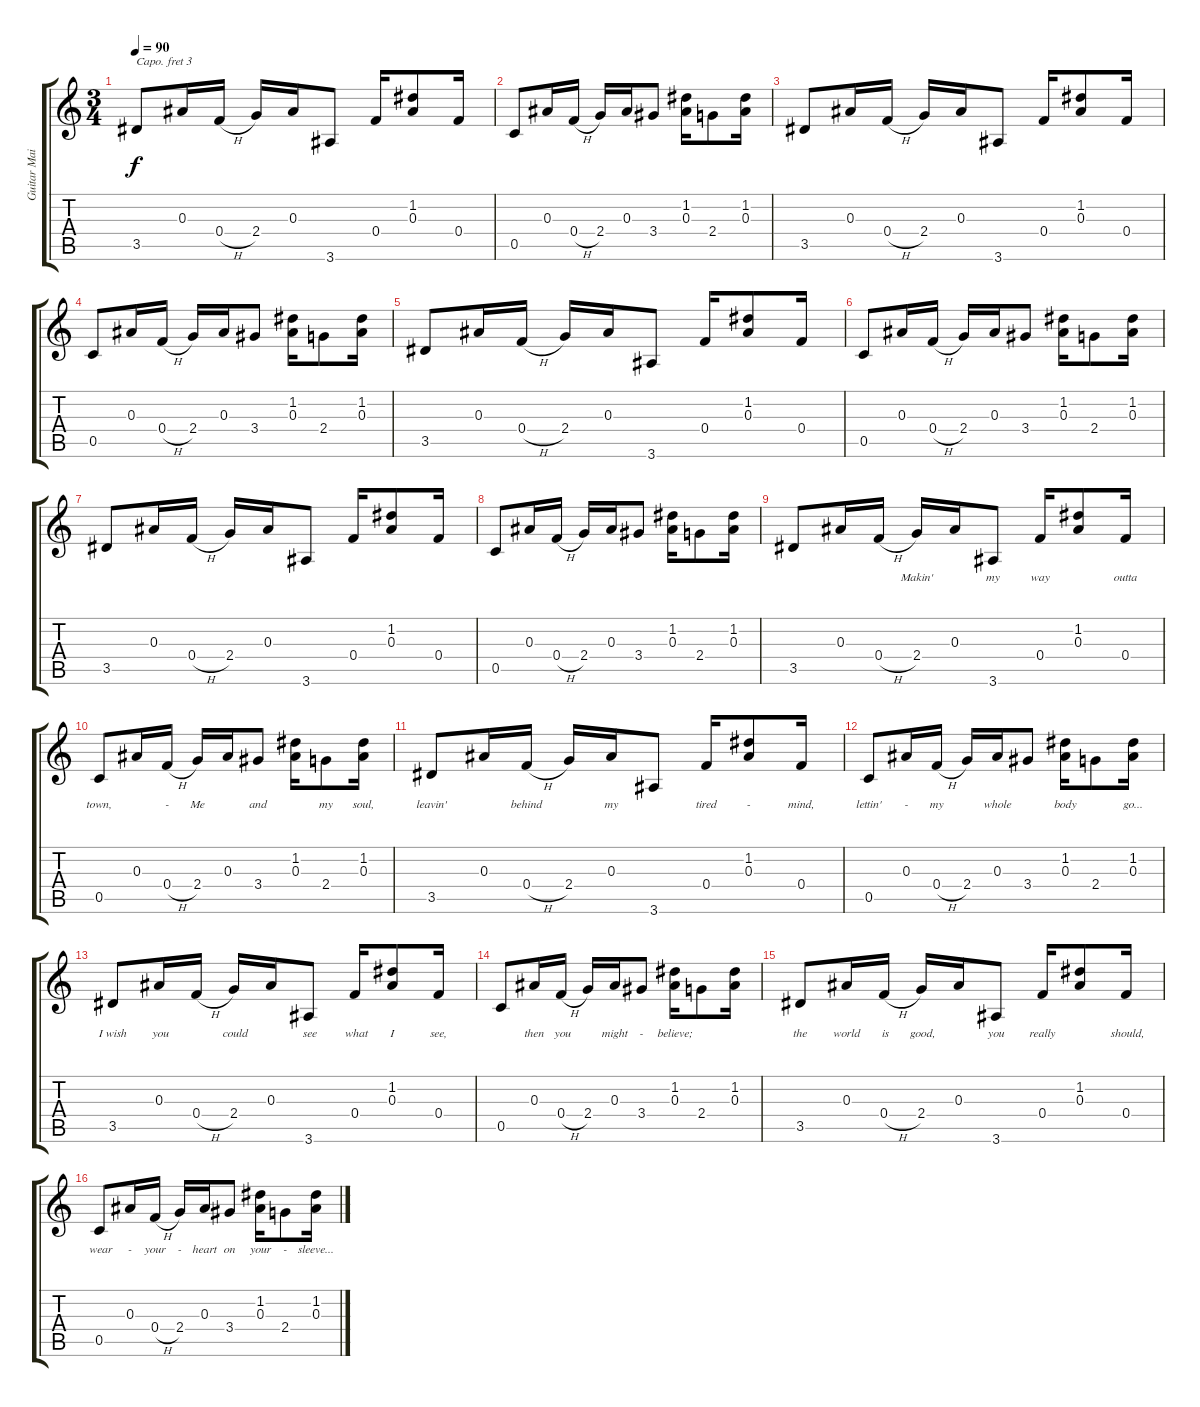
\track ("Guitar Main" "Guitar Mai") {instrument acousticguitarsteel}
\staff {score tabs}
\capo 3
\tuning (E4 B3 G3 D3 A2 E2) {hide}
\ts (3 4)
\tempo 90
\clef g2
\ks c
3.5.8{dy f instrument acousticguitarsteel} 0.3.16 0.4{h}.16 2.4.16 0.3.16 3.6.8 0.4.16 (1.2 0.3).8 0.4.16 |
0.5.8 0.3.16 0.4{h}.16 2.4.16 0.3.16 3.4.8 (1.2 0.3).16 2.4.8 (1.2 0.3).16 |
3.5.8 0.3.16 0.4{h}.16 2.4.16 0.3.16 3.6.8 0.4.16 (1.2 0.3).8 0.4.16 |
0.5.8 0.3.16 0.4{h}.16 2.4.16 0.3.16 3.4.8 (1.2 0.3).16 2.4.8 (1.2 0.3).16 |
3.5.8 0.3.16 0.4{h}.16 2.4.16 0.3.16 3.6.8 0.4.16 (1.2 0.3).8 0.4.16 |
0.5.8 0.3.16 0.4{h}.16 2.4.16 0.3.16 3.4.8 (1.2 0.3).16 2.4.8 (1.2 0.3).16 |
3.5.8 0.3.16 0.4{h}.16 2.4.16 0.3.16 3.6.8 0.4.16 (1.2 0.3).8 0.4.16 |
0.5.8 0.3.16 0.4{h}.16 2.4.16 0.3.16 3.4.8 (1.2 0.3).16 2.4.8 (1.2 0.3).16 |
3.5.8{lyrics (0 "") lyrics (1 "") lyrics (2 "") lyrics (3 "") lyrics (4 "")} 0.3.16{lyrics (0 "") lyrics (1 "") lyrics (2 "") lyrics (3 "") lyrics (4 "")} 0.4{h}.16{lyrics (0 "") lyrics (1 "") lyrics (2 "") lyrics (3 "") lyrics (4 "")} 2.4.16{lyrics (0 "Makin'") lyrics (1 "") lyrics (2 "") lyrics (3 "") lyrics (4 "")} 0.3.16{lyrics (0 "") lyrics (1 "") lyrics (2 "") lyrics (3 "") lyrics (4 "")} 3.6.8{lyrics (0 "my") lyrics (1 "") lyrics (2 "") lyrics (3 "") lyrics (4 "")} 0.4.16{lyrics (0 "way") lyrics (1 "") lyrics (2 "") lyrics (3 "") lyrics (4 "")} (1.2 0.3).8{lyrics (0 "") lyrics (1 "") lyrics (2 "") lyrics (3 "") lyrics (4 "")} 0.4.16{lyrics (0 "outta") lyrics (1 "") lyrics (2 "") lyrics (3 "") lyrics (4 "")} |
0.5.8{lyrics (0 "town,") lyrics (1 "") lyrics (2 "") lyrics (3 "") lyrics (4 "")} 0.3.16{lyrics (0 "") lyrics (1 "") lyrics (2 "") lyrics (3 "") lyrics (4 "")} 0.4{h}.16{lyrics (0 "-") lyrics (1 "") lyrics (2 "") lyrics (3 "") lyrics (4 "")} 2.4.16{lyrics (0 "Me") lyrics (1 "") lyrics (2 "") lyrics (3 "") lyrics (4 "")} 0.3.16{lyrics (0 "") lyrics (1 "") lyrics (2 "") lyrics (3 "") lyrics (4 "")} 3.4.8{lyrics (0 "and") lyrics (1 "") lyrics (2 "") lyrics (3 "") lyrics (4 "")} (1.2 0.3).16{lyrics (0 "") lyrics (1 "") lyrics (2 "") lyrics (3 "") lyrics (4 "")} 2.4.8{lyrics (0 "my") lyrics (1 "") lyrics (2 "") lyrics (3 "") lyrics (4 "")} (1.2 0.3).16{lyrics (0 "soul,") lyrics (1 "") lyrics (2 "") lyrics (3 "") lyrics (4 "")} |
3.5.8{lyrics (0 "leavin'") lyrics (1 "") lyrics (2 "") lyrics (3 "") lyrics (4 "")} 0.3.16{lyrics (0 "") lyrics (1 "") lyrics (2 "") lyrics (3 "") lyrics (4 "")} 0.4{h}.16{lyrics (0 "behind") lyrics (1 "") lyrics (2 "") lyrics (3 "") lyrics (4 "")} 2.4.16{lyrics (0 "") lyrics (1 "") lyrics (2 "") lyrics (3 "") lyrics (4 "")} 0.3.16{lyrics (0 "my") lyrics (1 "") lyrics (2 "") lyrics (3 "") lyrics (4 "")} 3.6.8{lyrics (0 "") lyrics (1 "") lyrics (2 "") lyrics (3 "") lyrics (4 "")} 0.4.16{lyrics (0 "tired") lyrics (1 "") lyrics (2 "") lyrics (3 "") lyrics (4 "")} (1.2 0.3).8{lyrics (0 "-") lyrics (1 "") lyrics (2 "") lyrics (3 "") lyrics (4 "")} 0.4.16{lyrics (0 "mind,") lyrics (1 "") lyrics (2 "") lyrics (3 "") lyrics (4 "")} |
0.5.8{lyrics (0 "lettin'") lyrics (1 "") lyrics (2 "") lyrics (3 "") lyrics (4 "")} 0.3.16{lyrics (0 "-") lyrics (1 "") lyrics (2 "") lyrics (3 "") lyrics (4 "")} 0.4{h}.16{lyrics (0 "my") lyrics (1 "") lyrics (2 "") lyrics (3 "") lyrics (4 "")} 2.4.16{lyrics (0 "") lyrics (1 "") lyrics (2 "") lyrics (3 "") lyrics (4 "")} 0.3.16{lyrics (0 "whole") lyrics (1 "") lyrics (2 "") lyrics (3 "") lyrics (4 "")} 3.4.8{lyrics (0 "") lyrics (1 "") lyrics (2 "") lyrics (3 "") lyrics (4 "")} (1.2 0.3).16{lyrics (0 "body") lyrics (1 "") lyrics (2 "") lyrics (3 "") lyrics (4 "")} 2.4.8{lyrics (0 "") lyrics (1 "") lyrics (2 "") lyrics (3 "") lyrics (4 "")} (1.2 0.3).16{lyrics (0 "go...") lyrics (1 "") lyrics (2 "") lyrics (3 "") lyrics (4 "")} |
3.5.8{lyrics (0 "I wish") lyrics (1 "") lyrics (2 "") lyrics (3 "") lyrics (4 "")} 0.3.16{lyrics (0 " you") lyrics (1 "") lyrics (2 "") lyrics (3 "") lyrics (4 "")} 0.4{h}.16{lyrics (0 "") lyrics (1 "") lyrics (2 "") lyrics (3 "") lyrics (4 "")} 2.4.16{lyrics (0 " could") lyrics (1 "") lyrics (2 "") lyrics (3 "") lyrics (4 "")} 0.3.16{lyrics (0 "") lyrics (1 "") lyrics (2 "") lyrics (3 "") lyrics (4 "")} 3.6.8{lyrics (0 " see") lyrics (1 "") lyrics (2 "") lyrics (3 "") lyrics (4 "")} 0.4.16{lyrics (0 " what") lyrics (1 "") lyrics (2 "") lyrics (3 "") lyrics (4 "")} (1.2 0.3).8{lyrics (0 "I") lyrics (1 "") lyrics (2 "") lyrics (3 "") lyrics (4 "")} 0.4.16{lyrics (0 "see,") lyrics (1 "") lyrics (2 "") lyrics (3 "") lyrics (4 "")} |
0.5.8{lyrics (0 "") lyrics (1 "") lyrics (2 "") lyrics (3 "") lyrics (4 "")} 0.3.16{lyrics (0 "then") lyrics (1 "") lyrics (2 "") lyrics (3 "") lyrics (4 "")} 0.4{h}.16{lyrics (0 " you") lyrics (1 "") lyrics (2 "") lyrics (3 "") lyrics (4 "")} 2.4.16{lyrics (0 "") lyrics (1 "") lyrics (2 "") lyrics (3 "") lyrics (4 "")} 0.3.16{lyrics (0 "might") lyrics (1 "") lyrics (2 "") lyrics (3 "") lyrics (4 "")} 3.4.8{lyrics (0 "-") lyrics (1 "") lyrics (2 "") lyrics (3 "") lyrics (4 "")} (1.2 0.3).16{lyrics (0 "believe;") lyrics (1 "") lyrics (2 "") lyrics (3 "") lyrics (4 "")} 2.4.8{lyrics (0 "") lyrics (1 "") lyrics (2 "") lyrics (3 "") lyrics (4 "")} (1.2 0.3).16{lyrics (0 "") lyrics (1 "") lyrics (2 "") lyrics (3 "") lyrics (4 "")} |
3.5.8{lyrics (0 "the") lyrics (1 "") lyrics (2 "") lyrics (3 "") lyrics (4 "")} 0.3.16{lyrics (0 "world") lyrics (1 "") lyrics (2 "") lyrics (3 "") lyrics (4 "")} 0.4{h}.16{lyrics (0 " is") lyrics (1 "") lyrics (2 "") lyrics (3 "") lyrics (4 "")} 2.4.16{lyrics (0 " good,") lyrics (1 "") lyrics (2 "") lyrics (3 "") lyrics (4 "")} 0.3.16{lyrics (0 "") lyrics (1 "") lyrics (2 "") lyrics (3 "") lyrics (4 "")} 3.6.8{lyrics (0 "you") lyrics (1 "") lyrics (2 "") lyrics (3 "") lyrics (4 "")} 0.4.16{lyrics (0 "really") lyrics (1 "") lyrics (2 "") lyrics (3 "") lyrics (4 "")} (1.2 0.3).8{lyrics (0 "") lyrics (1 "") lyrics (2 "") lyrics (3 "") lyrics (4 "")} 0.4.16{lyrics (0 " should,") lyrics (1 "") lyrics (2 "") lyrics (3 "") lyrics (4 "")} |
0.5.8{lyrics (0 " wear") lyrics (1 "") lyrics (2 "") lyrics (3 "") lyrics (4 "")} 0.3.16{lyrics (0 "-") lyrics (1 "") lyrics (2 "") lyrics (3 "") lyrics (4 "")} 0.4{h}.16{lyrics (0 "your") lyrics (1 "") lyrics (2 "") lyrics (3 "") lyrics (4 "")} 2.4.16{lyrics (0 "-") lyrics (1 "") lyrics (2 "") lyrics (3 "") lyrics (4 "")} 0.3.16{lyrics (0 "heart") lyrics (1 "") lyrics (2 "") lyrics (3 "") lyrics (4 "")} 3.4.8{lyrics (0 "on") lyrics (1 "") lyrics (2 "") lyrics (3 "") lyrics (4 "")} (1.2 0.3).16{lyrics (0 "your") lyrics (1 "") lyrics (2 "") lyrics (3 "") lyrics (4 "")} 2.4.8{lyrics (0 "-") lyrics (1 "") lyrics (2 "") lyrics (3 "") lyrics (4 "")} (1.2 0.3).16{lyrics (0 "sleeve...") lyrics (1 "") lyrics (2 "") lyrics (3 "") lyrics (4 "")}
